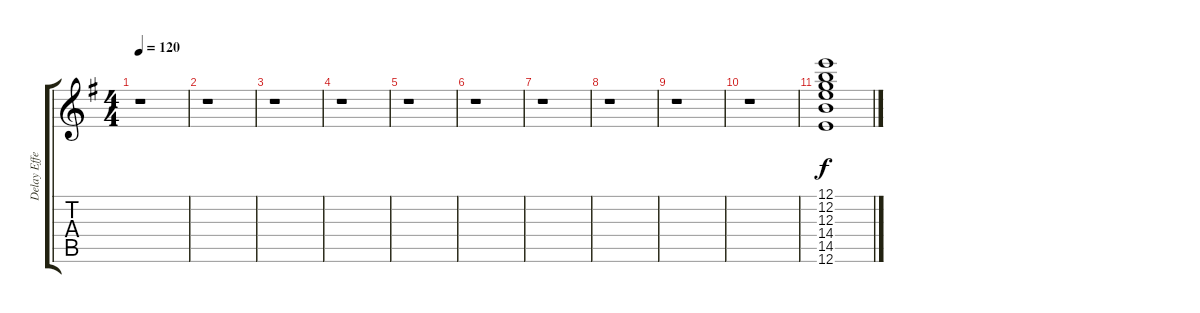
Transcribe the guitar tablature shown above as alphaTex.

\track ("Delay Effect" "Delay Effe") {instrument distortionguitar}
\staff {score tabs}
\tuning (E4 B3 G3 D3 A2 E2) {hide}
\ts (4 4)
\tempo 120
\clef g2
\ks g
r.1{dy f} |
r.1 |
r.1 |
r.1 |
r.1 |
r.1 |
r.1 |
r.1 |
r.1 |
r.1 |
(12.1 12.2 12.3 14.4 14.5 12.6).1
